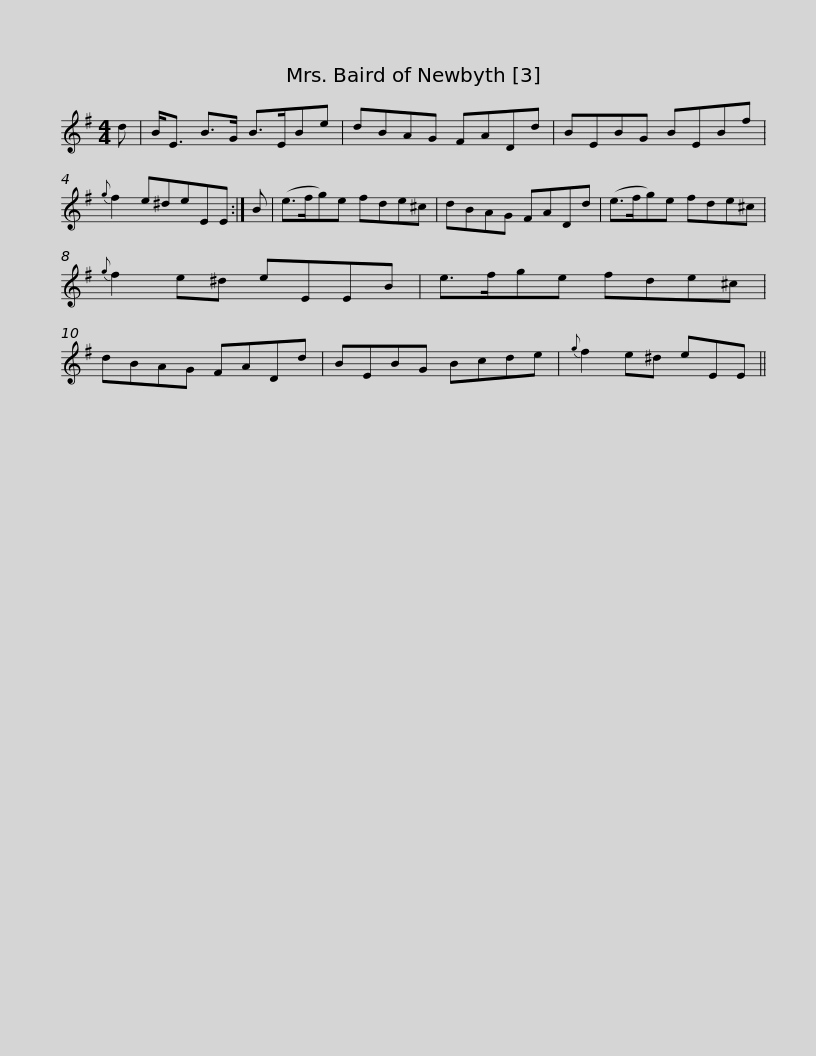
X:1
L:1/8
M:4/4
I:linebreak $
K:Emin
V:1 treble
V:1
 d | B<E B>G B>EBe | dBAG FADd | BEBG BEBf |{g} f2 e^deEE :| %5
 B |$ (e>fg)e fde^c | dBAG FADd | (e>fg)e fde^c |{g} f2 e^d eEEB | %10
 e>fge fde^c |$ dBAG FADd | BEBG Bcde |{g} f2 e^d eEE || %14
